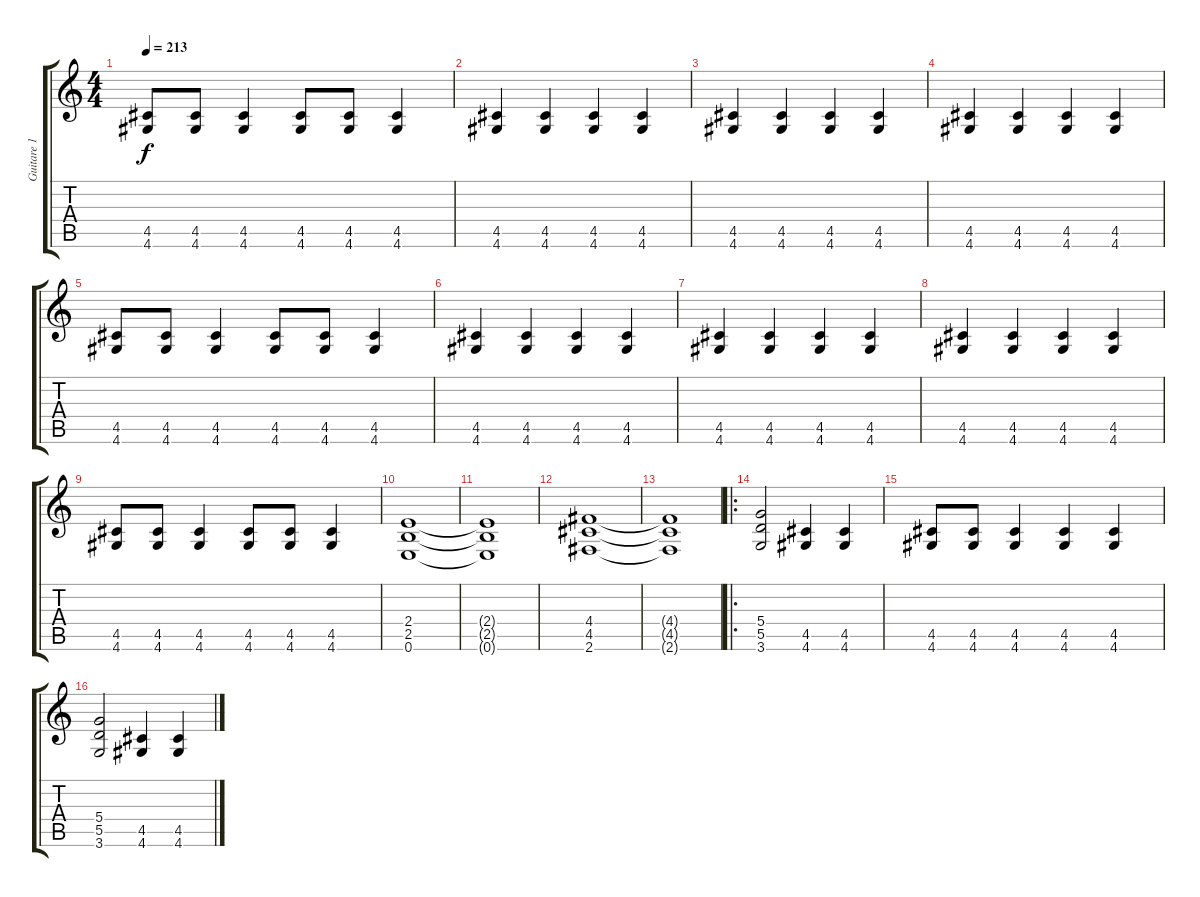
\track ("Guitare 1" "Guitare 1") {instrument distortionguitar}
\staff {score tabs}
\tuning (E4 B3 G3 D3 A2 E2) {hide}
\ts (4 4)
\tempo 213
\clef g2
\ks c
(4.5 4.6).8{dy f} (4.5 4.6).8 (4.5 4.6).4 (4.5 4.6).8 (4.5 4.6).8 (4.5 4.6).4 |
(4.5 4.6).4 (4.5 4.6).4 (4.5 4.6).4 (4.5 4.6).4 |
(4.5 4.6).4 (4.5 4.6).4 (4.5 4.6).4 (4.5 4.6).4 |
(4.5 4.6).4 (4.5 4.6).4 (4.5 4.6).4 (4.5 4.6).4 |
(4.5 4.6).8 (4.5 4.6).8 (4.5 4.6).4 (4.5 4.6).8 (4.5 4.6).8 (4.5 4.6).4 |
(4.5 4.6).4 (4.5 4.6).4 (4.5 4.6).4 (4.5 4.6).4 |
(4.5 4.6).4 (4.5 4.6).4 (4.5 4.6).4 (4.5 4.6).4 |
(4.5 4.6).4 (4.5 4.6).4 (4.5 4.6).4 (4.5 4.6).4 |
(4.5 4.6).8 (4.5 4.6).8 (4.5 4.6).4 (4.5 4.6).8 (4.5 4.6).8 (4.5 4.6).4 |
(2.4 2.5 0.6).1 |
(2.4{t} 2.5{t} 0.6{t}).1 |
(4.4 4.5 2.6).1 |
(4.4{t} 4.5{t} 2.6{t}).1 |
\ro
(5.4 5.5 3.6).2 (4.5 4.6).4 (4.5 4.6).4 |
(4.5 4.6).8 (4.5 4.6).8 (4.5 4.6).4 (4.5 4.6).4 (4.5 4.6).4 |
(5.4 5.5 3.6).2 (4.5 4.6).4 (4.5 4.6).4
